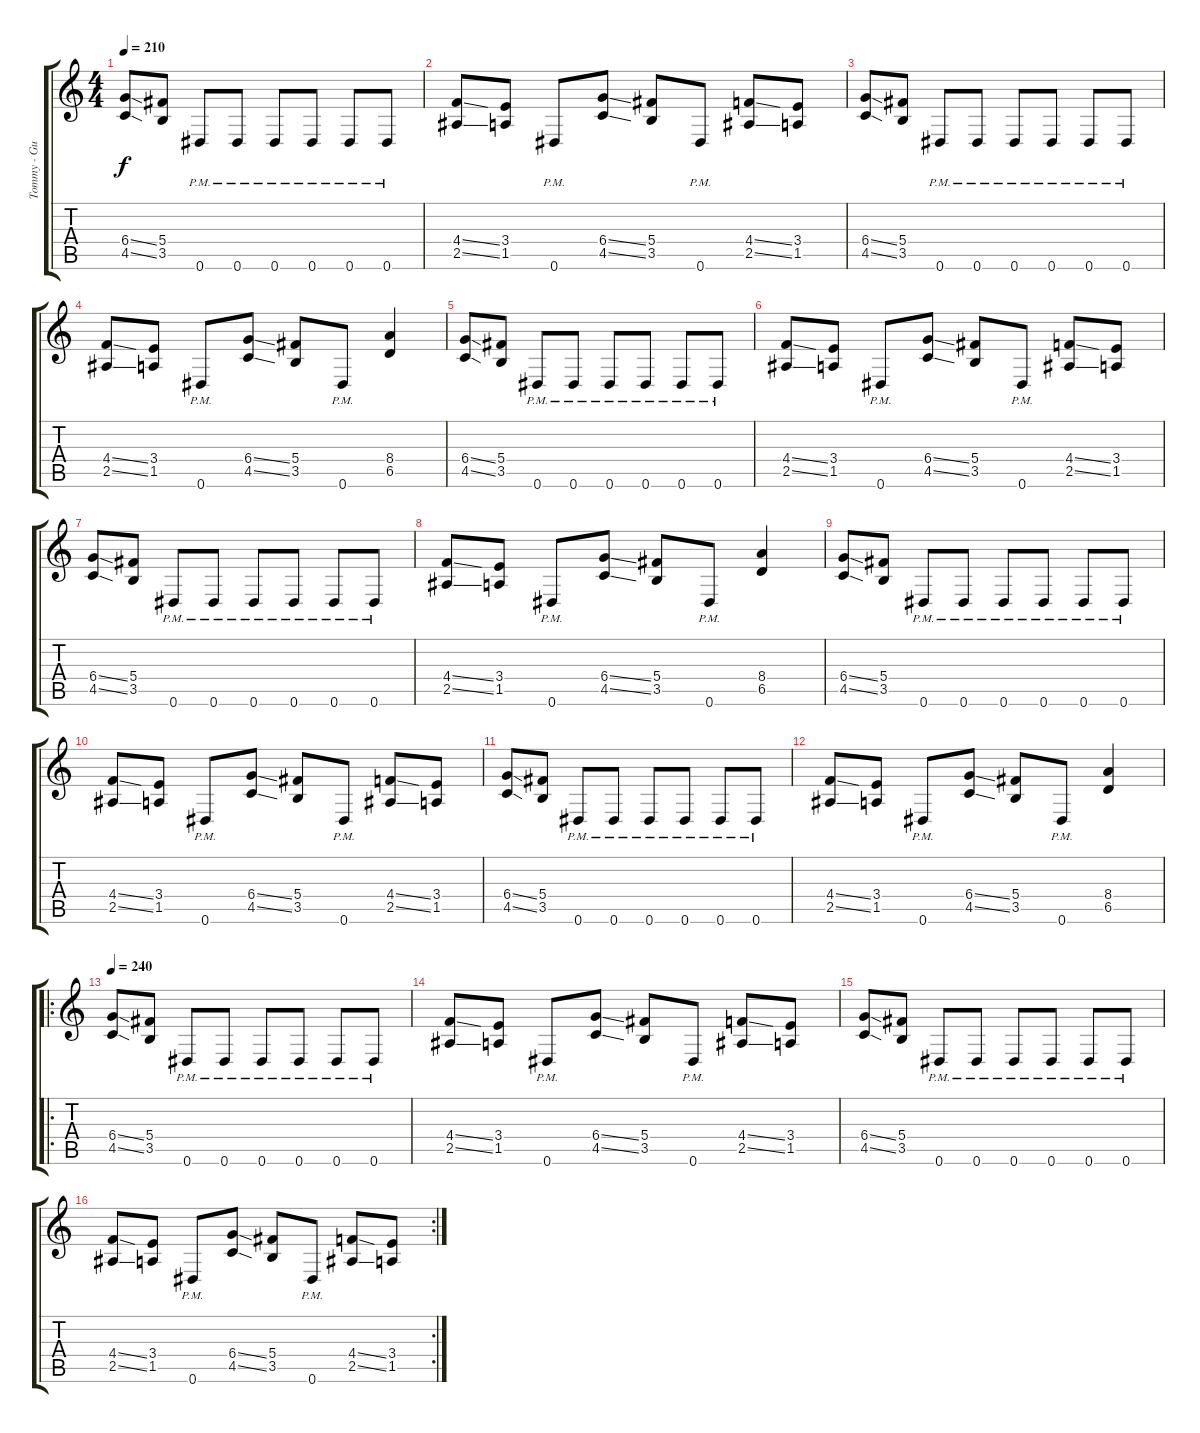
\track ("Tommy - Guitar 1" "Tommy - Gu") {instrument distortionguitar}
\staff {score tabs}
\tuning (Eb4 Bb3 Gb3 Db3 Ab2 Eb2) {hide}
\ts (4 4)
\tempo 210
\clef g2
\ks c
(6.4{ss} 4.5{ss}).8{dy f} (5.4 3.5).8 0.6{pm}.8 0.6{pm}.8 0.6{pm}.8 0.6{pm}.8 0.6{pm}.8 0.6{pm}.8 |
(4.4{ss} 2.5{ss}).8 (3.4 1.5).8 0.6{pm}.8 (6.4{ss} 4.5{ss}).8 (5.4 3.5).8 0.6{pm}.8 (4.4{ss} 2.5{ss}).8 (3.4 1.5).8 |
(6.4{ss} 4.5{ss}).8 (5.4 3.5).8 0.6{pm}.8 0.6{pm}.8 0.6{pm}.8 0.6{pm}.8 0.6{pm}.8 0.6{pm}.8 |
(4.4{ss} 2.5{ss}).8 (3.4 1.5).8 0.6{pm}.8 (6.4{ss} 4.5{ss}).8 (5.4 3.5).8 0.6{pm}.8 (8.4 6.5).4 |
(6.4{ss} 4.5{ss}).8 (5.4 3.5).8 0.6{pm}.8 0.6{pm}.8 0.6{pm}.8 0.6{pm}.8 0.6{pm}.8 0.6{pm}.8 |
(4.4{ss} 2.5{ss}).8 (3.4 1.5).8 0.6{pm}.8 (6.4{ss} 4.5{ss}).8 (5.4 3.5).8 0.6{pm}.8 (4.4{ss} 2.5{ss}).8 (3.4 1.5).8 |
(6.4{ss} 4.5{ss}).8 (5.4 3.5).8 0.6{pm}.8 0.6{pm}.8 0.6{pm}.8 0.6{pm}.8 0.6{pm}.8 0.6{pm}.8 |
(4.4{ss} 2.5{ss}).8 (3.4 1.5).8 0.6{pm}.8 (6.4{ss} 4.5{ss}).8 (5.4 3.5).8 0.6{pm}.8 (8.4 6.5).4 |
(6.4{ss} 4.5{ss}).8 (5.4 3.5).8 0.6{pm}.8 0.6{pm}.8 0.6{pm}.8 0.6{pm}.8 0.6{pm}.8 0.6{pm}.8 |
(4.4{ss} 2.5{ss}).8 (3.4 1.5).8 0.6{pm}.8 (6.4{ss} 4.5{ss}).8 (5.4 3.5).8 0.6{pm}.8 (4.4{ss} 2.5{ss}).8 (3.4 1.5).8 |
(6.4{ss} 4.5{ss}).8 (5.4 3.5).8 0.6{pm}.8 0.6{pm}.8 0.6{pm}.8 0.6{pm}.8 0.6{pm}.8 0.6{pm}.8 |
(4.4{ss} 2.5{ss}).8 (3.4 1.5).8 0.6{pm}.8 (6.4{ss} 4.5{ss}).8 (5.4 3.5).8 0.6{pm}.8 (8.4 6.5).4 |
\ro
\tempo 240
(6.4{ss} 4.5{ss}).8 (5.4 3.5).8 0.6{pm}.8 0.6{pm}.8 0.6{pm}.8 0.6{pm}.8 0.6{pm}.8 0.6{pm}.8 |
(4.4{ss} 2.5{ss}).8 (3.4 1.5).8 0.6{pm}.8 (6.4{ss} 4.5{ss}).8 (5.4 3.5).8 0.6{pm}.8 (4.4{ss} 2.5{ss}).8 (3.4 1.5).8 |
(6.4{ss} 4.5{ss}).8 (5.4 3.5).8 0.6{pm}.8 0.6{pm}.8 0.6{pm}.8 0.6{pm}.8 0.6{pm}.8 0.6{pm}.8 |
\rc 2
(4.4{ss} 2.5{ss}).8 (3.4 1.5).8 0.6{pm}.8 (6.4{ss} 4.5{ss}).8 (5.4 3.5).8 0.6{pm}.8 (4.4{ss} 2.5{ss}).8 (3.4 1.5).8
